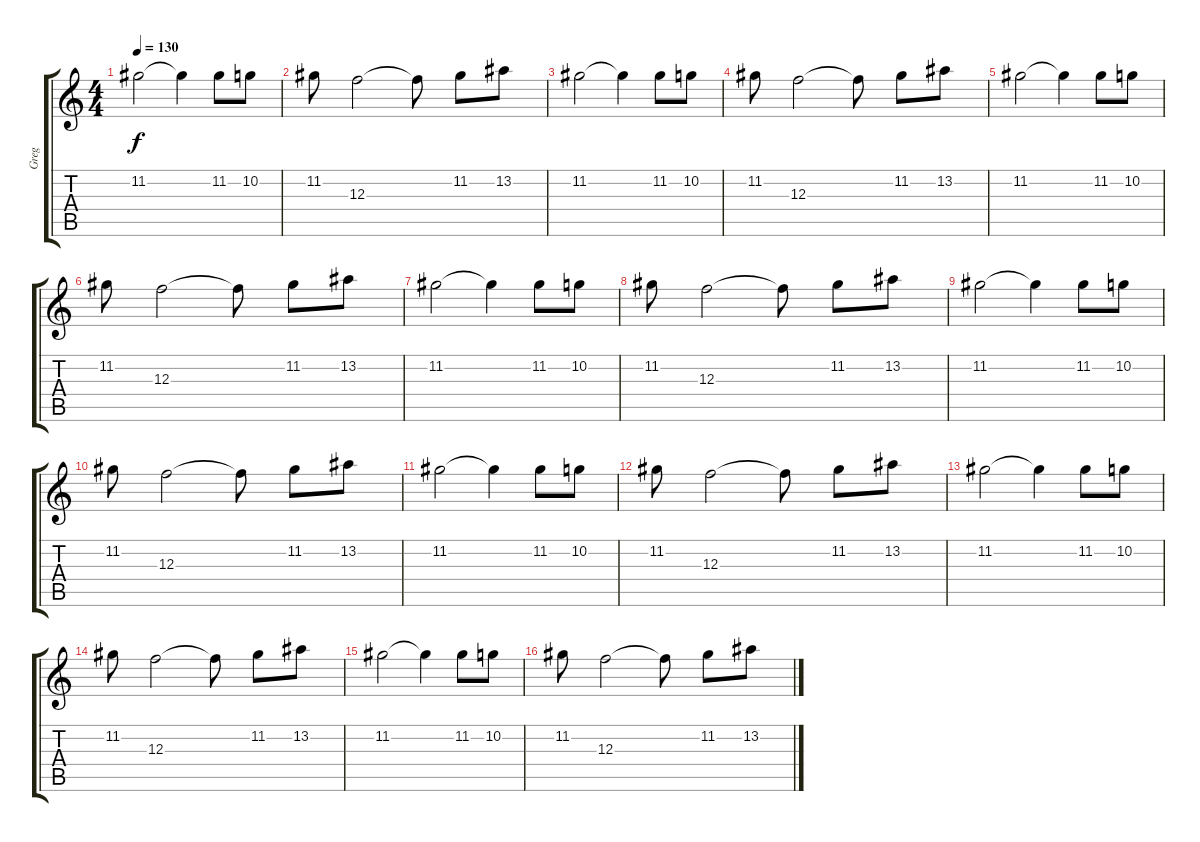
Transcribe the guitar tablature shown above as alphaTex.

\track ("Greg" "Greg") {instrument overdrivenguitar}
\staff {score tabs}
\tuning (D4 A3 F3 C3 G2 D2) {hide}
\ts (4 4)
\tempo 130
\clef g2
\ks c
11.2.2{dy f instrument overdrivenguitar} 11.2{t}.4 11.2.8 10.2.8 |
11.2.8 12.3.2 12.3{t}.8 11.2.8 13.2.8 |
11.2.2 11.2{t}.4 11.2.8 10.2.8 |
11.2.8 12.3.2 12.3{t}.8 11.2.8 13.2.8 |
11.2.2 11.2{t}.4 11.2.8 10.2.8 |
11.2.8 12.3.2 12.3{t}.8 11.2.8 13.2.8 |
11.2.2 11.2{t}.4 11.2.8 10.2.8 |
11.2.8 12.3.2 12.3{t}.8 11.2.8 13.2.8 |
11.2.2 11.2{t}.4 11.2.8 10.2.8 |
11.2.8 12.3.2 12.3{t}.8 11.2.8 13.2.8 |
11.2.2 11.2{t}.4 11.2.8 10.2.8 |
11.2.8 12.3.2 12.3{t}.8 11.2.8 13.2.8 |
11.2.2 11.2{t}.4 11.2.8 10.2.8 |
11.2.8 12.3.2 12.3{t}.8 11.2.8 13.2.8 |
11.2.2 11.2{t}.4 11.2.8 10.2.8 |
11.2.8 12.3.2 12.3{t}.8 11.2.8 13.2.8
